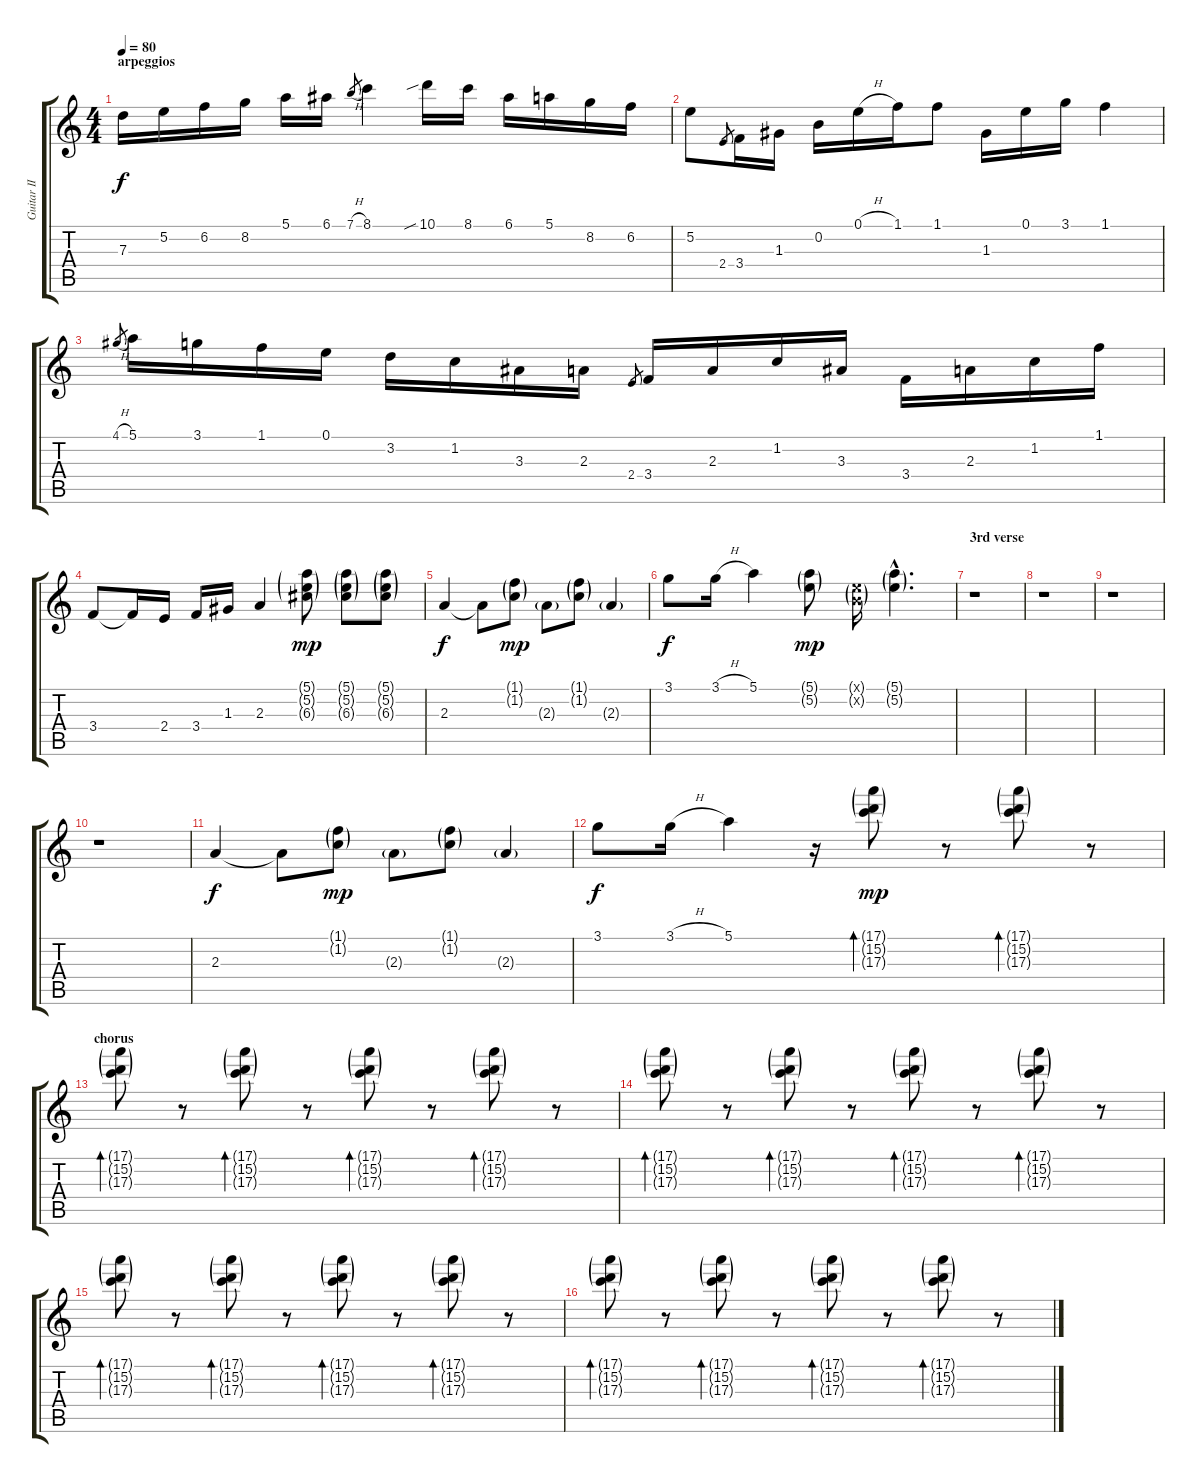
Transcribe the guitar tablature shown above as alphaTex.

\track ("Guitar II" "Guitar II") {instrument acousticguitarsteel}
\staff {score tabs}
\tuning (E4 B3 G3 D3 A2 E2) {hide}
\ts (4 4)
\section ("" "arpeggios")
\tempo 80
\clef g2
\ks aminor
7.3.16{dy f} 5.2.16 6.2.16 8.2.16 5.1.16 6.1.16 7.1{h}.8{gr} 8.1.4 10.1{sib}.16 8.1.16 6.1.16 5.1.16 8.2.16 6.2.16 |
5.2.8 2.4.8{gr} 3.4.16 1.3.16 0.2.16 0.1{h}.16 1.1.16 1.1.8 1.3.16 0.1.16 3.1.16 1.1.4 |
4.1{h}.8{gr} 5.1.16 3.1.16 1.1.16 0.1.16 3.2.16 1.2.16 3.3.16 2.3.16 2.4.8{gr} 3.4.16 2.3.16 1.2.16 3.3.16 3.4.16 2.3.16 1.2.16 1.1.16 |
3.4.8 3.4{t}.16 2.4.16 3.4.16 1.3.16 2.3.4 (5.1{g} 5.2{g} 6.3{g}).8{dy mp} (5.1{g} 5.2{g} 6.3{g}).8 (5.1{g} 5.2{g} 6.3{g}).8 |
2.3.4{dy f} 2.3{t}.8 (1.1{g} 1.2{g}).8{dy mp} 2.3{g}.8 (1.1{g} 1.2{g}).8 2.3{g}.4 |
3.1.8{dy f} 3.1{h}.16 5.1.4 (5.1{g} 5.2{g}).8{dy mp} (0.1{g x} 0.2{g x}).16 (5.1{g hac} 5.2{g hac}).4{d} |
\section ("" "3rd verse")
r.1 |
r.1 |
r.1 |
r.1 |
2.3.4{dy f} 2.3{t}.8 (1.1{g} 1.2{g}).8{dy mp} 2.3{g}.8 (1.1{g} 1.2{g}).8 2.3{g}.4 |
3.1.8{dy f} 3.1{h}.16 5.1.4 r.16 (17.1{g} 15.2{g} 17.3{g}).8{bd 240 dy mp} r.8 (17.1{g} 15.2{g} 17.3{g}).8{bd 240} r.8 |
\section ("" "chorus")
(17.1{g} 15.2{g} 17.3{g}).8{bd 240} r.8 (17.1{g} 15.2{g} 17.3{g}).8{bd 240} r.8 (17.1{g} 15.2{g} 17.3{g}).8{bd 240} r.8 (17.1{g} 15.2{g} 17.3{g}).8{bd 240} r.8 |
(17.1{g} 15.2{g} 17.3{g}).8{bd 240} r.8 (17.1{g} 15.2{g} 17.3{g}).8{bd 240} r.8 (17.1{g} 15.2{g} 17.3{g}).8{bd 240} r.8 (17.1{g} 15.2{g} 17.3{g}).8{bd 240} r.8 |
(17.1{g} 15.2{g} 17.3{g}).8{bd 240} r.8 (17.1{g} 15.2{g} 17.3{g}).8{bd 240} r.8 (17.1{g} 15.2{g} 17.3{g}).8{bd 240} r.8 (17.1{g} 15.2{g} 17.3{g}).8{bd 240} r.8 |
(17.1{g} 15.2{g} 17.3{g}).8{bd 240} r.8 (17.1{g} 15.2{g} 17.3{g}).8{bd 240} r.8 (17.1{g} 15.2{g} 17.3{g}).8{bd 240} r.8 (17.1{g} 15.2{g} 17.3{g}).8{bd 240} r.8
